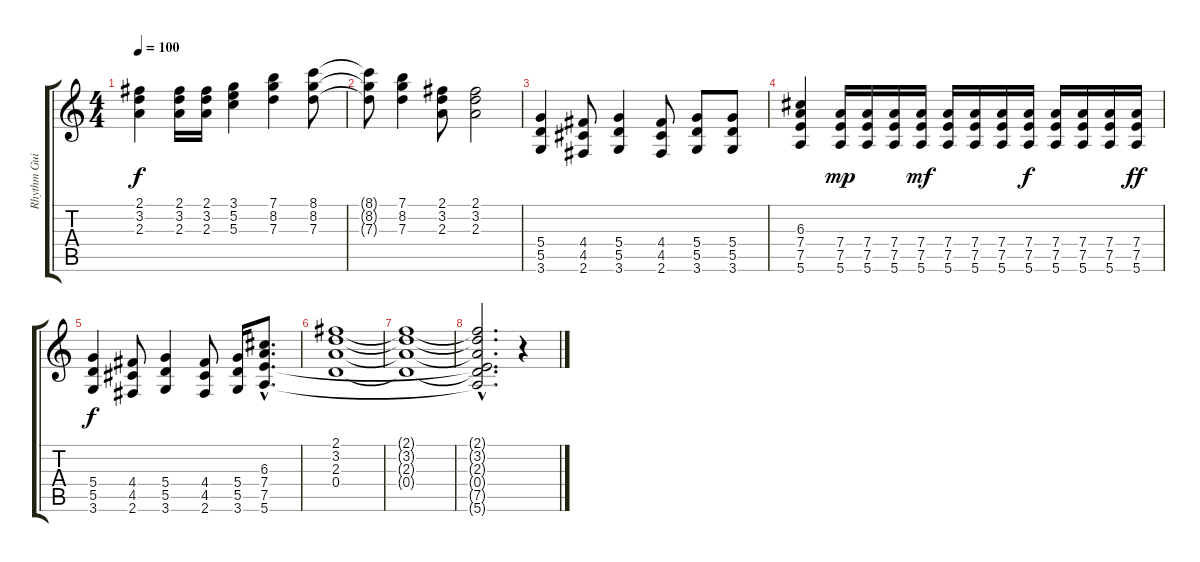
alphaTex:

\track ("Rhythm Guitar" "Rhythm Gui") {instrument distortionguitar}
\staff {score tabs}
\tuning (E4 B3 G3 D3 A2 E2) {hide}
\ts (4 4)
\tempo 100
\clef g2
\ks c
(2.1 3.2 2.3).4{dy f} (2.1 3.2 2.3).16 (2.1 3.2 2.3).16 (3.1 5.2 5.3).4 (7.1 8.2 7.3).4 (8.1 8.2 7.3).8 |
(8.1{t} 8.2{t} 7.3{t}).8 (7.1 8.2 7.3).4 (2.1 3.2 2.3).8 (2.1 3.2 2.3).2 |
(5.4 5.5 3.6).4 (4.4 4.5 2.6).8 (5.4 5.5 3.6).4 (4.4 4.5 2.6).8 (5.4 5.5 3.6).8 (5.4 5.5 3.6).8 |
(6.3 7.4 7.5 5.6).4 (7.4 7.5 5.6).16{dy mp} (7.4 7.5 5.6).16 (7.4 7.5 5.6).16 (7.4 7.5 5.6).16{dy mf} (7.4 7.5 5.6).16 (7.4 7.5 5.6).16 (7.4 7.5 5.6).16 (7.4 7.5 5.6).16{dy f} (7.4 7.5 5.6).16 (7.4 7.5 5.6).16 (7.4 7.5 5.6).16 (7.4 7.5 5.6).16{dy ff} |
(5.4 5.5 3.6).4{dy f} (4.4 4.5 2.6).8 (5.4 5.5 3.6).4 (4.4 4.5 2.6).8 (5.4 5.5 3.6).16 (6.3{hac} 7.4{hac} 7.5{hac} 5.6{hac}).8{d} |
(2.1 3.2 2.3 0.4).1 |
(2.1{t} 3.2{t} 2.3{t} 0.4{t}).1 |
(2.1{hac t} 3.2{hac t} 2.3{hac t} 0.4{hac t} 7.5{hac t} 5.6{hac t}).2{d} r.4
